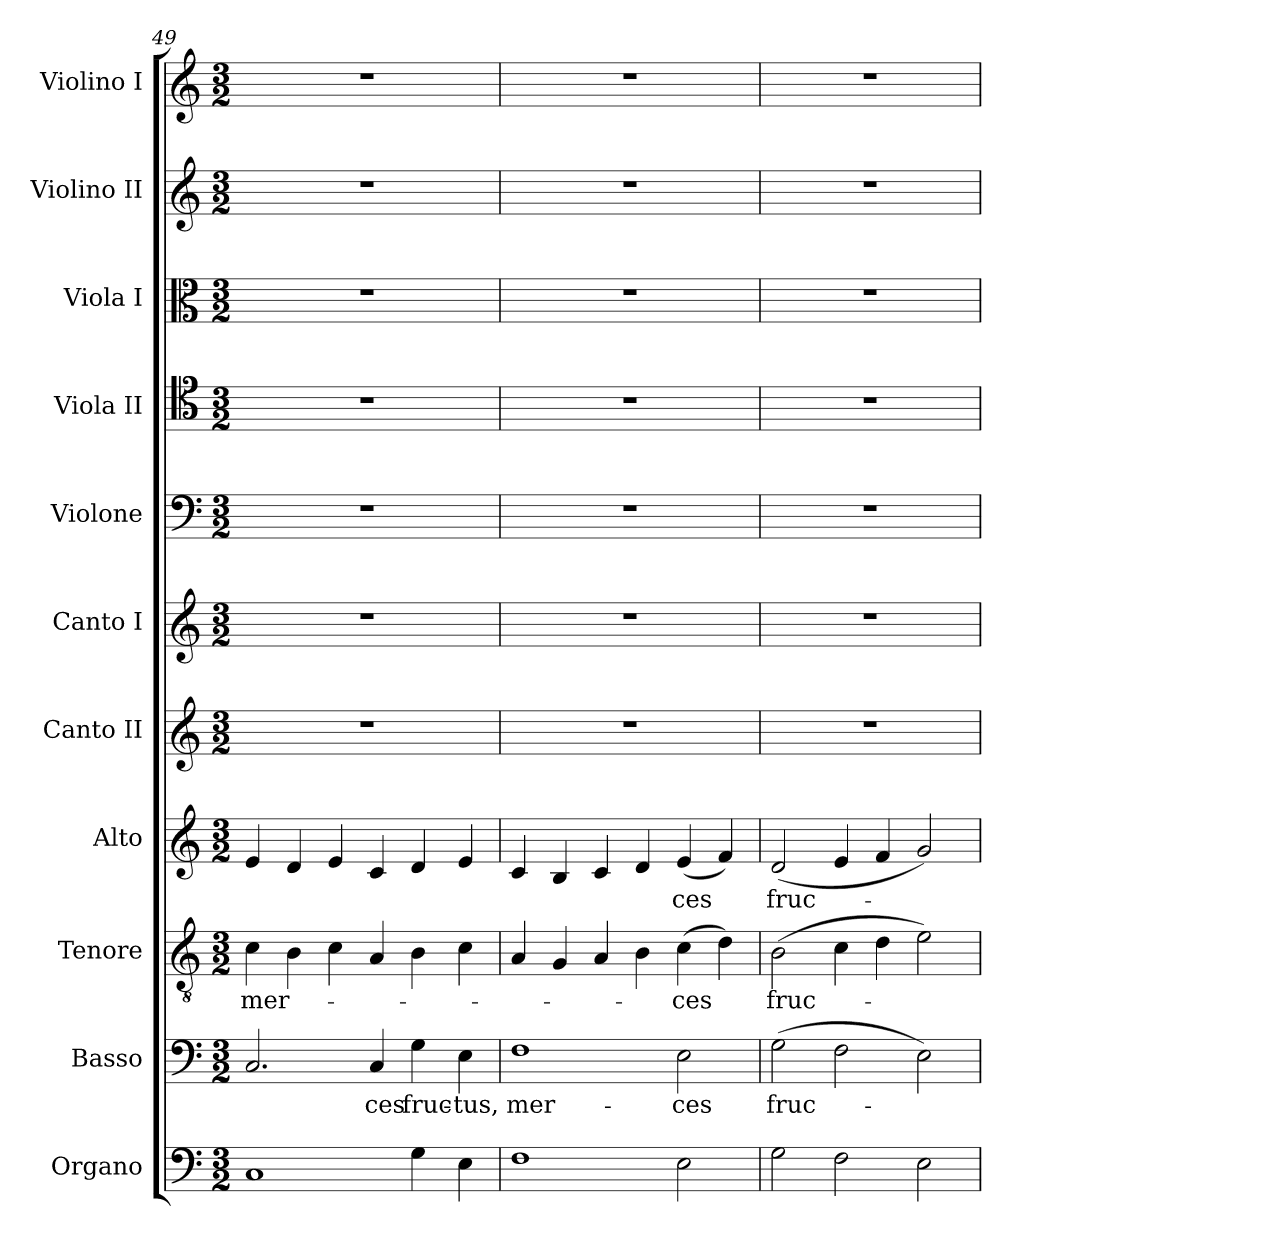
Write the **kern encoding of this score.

**kern	**kern	**text	**kern	**text	**kern	**text	**kern	**kern	**kern	**kern	**kern	**kern	**kern
*part11	*part10	*part10	*part9	*part9	*part8	*part8	*part7	*part6	*part5	*part4	*part3	*part2	*part1
*staff11	*staff10	*staff10	*staff9	*staff9	*staff8	*staff8	*staff7	*staff6	*staff5	*staff4	*staff3	*staff2	*staff1
*I"Organo	*I"Basso	*	*I"Tenore	*	*I"Alto	*	*I"Canto II	*I"Canto I	*I"Violone	*I"Viola II	*I"Viola I	*I"Violino II	*I"Violino I
*I'Org.	*I'B.	*	*I'T.	*	*I'A.	*	*I'C. II	*I'C. I	*I'Vne.	*I'Vla. II	*I'Vla. I	*I'Vl. II	*I'Vl. I
*clefF4	*clefF4	*	*clefGv2	*	*clefG2	*	*clefG2	*clefG2	*clefF4	*clefC4	*clefC3	*clefG2	*clefG2
*	*	*	*ITrd7c12	*	*	*	*	*	*	*	*	*	*
*k[]	*k[]	*	*k[]	*	*k[]	*	*k[]	*k[]	*k[]	*k[]	*k[]	*k[]	*k[]
*C:	*C:	*	*C:	*	*C:	*	*C:	*C:	*C:	*C:	*C:	*C:	*C:
*M3/2	*M3/2	*	*M3/2	*	*M3/2	*	*M3/2	*M3/2	*M3/2	*M3/2	*M3/2	*M3/2	*M3/2
=49	=49	=49	=49	=49	=49	=49	=49	=49	=49	=49	=49	=49	=49
!	!	!	!	!LO:LY:b:color=#000000	!	!	!LO:N:vis=1	!LO:N:vis=1	!LO:N:vis=1	!LO:N:vis=1	!LO:N:vis=1	!LO:N:vis=1	!LO:N:vis=1
1Ci	2.Ci/	.	4Ci\	mer-	4ei/	.	1.r	1.r	1.r	1.r	1.r	1.r	1.r
.	.	.	4BBi\	.	4di/	.	.	.	.	.	.	.	.
.	.	.	4Ci\	.	4ei/	.	.	.	.	.	.	.	.
!	!	!LO:LY:b:color=#000000	!	!	!	!	!	!	!	!	!	!	!
.	4Ci/	-ces	4AAi/	.	4ci/	.	.	.	.	.	.	.	.
!	!	!LO:LY:b:color=#000000	!	!	!	!	!	!	!	!	!	!	!
4Gi\	4Gi\	fruc-	4BBi\	.	4di/	.	.	.	.	.	.	.	.
!	!	!LO:LY:b:color=#000000	!	!	!	!	!	!	!	!	!	!	!
4Ei\	4Ei\	-tus,	4Ci\	.	4ei/	.	.	.	.	.	.	.	.
=50	=50	=50	=50	=50	=50	=50	=50	=50	=50	=50	=50	=50	=50
!	!	!LO:LY:b:color=#000000	!	!	!	!	!LO:N:vis=1	!LO:N:vis=1	!LO:N:vis=1	!LO:N:vis=1	!LO:N:vis=1	!LO:N:vis=1	!LO:N:vis=1
1Fi	1Fi	mer-	4AAi/	.	4ci/	.	1.r	1.r	1.r	1.r	1.r	1.r	1.r
.	.	.	4GGi/	.	4Bi/	.	.	.	.	.	.	.	.
.	.	.	4AAi/	.	4ci/	.	.	.	.	.	.	.	.
.	.	.	4BBi\	.	4di/	.	.	.	.	.	.	.	.
!	!	!LO:LY:b:color=#000000	!	!	!	!	!	!	!	!	!	!	!
!	!	!	!	!LO:LY:b:color=#000000	!	!	!	!	!	!	!	!	!
!	!	!	!	!	!	!LO:LY:b:color=#000000	!	!	!	!	!	!	!
2Ei\	2Ei\	-ces	(4Ci\	-ces	(4ei/	-ces	.	.	.	.	.	.	.
.	.	.	4Di\)	.	4fi/)	.	.	.	.	.	.	.	.
!!LO:PB:g=z
=51	=51	=51	=51	=51	=51	=51	=51	=51	=51	=51	=51	=51	=51
!	!	!LO:LY:b:color=#000000	!	!	!	!	!	!	!	!	!	!	!
!	!	!	!	!LO:LY:b:color=#000000	!	!	!	!	!	!	!	!	!
!	!	!	!	!	!	!LO:LY:b:color=#000000	!LO:N:vis=1	!LO:N:vis=1	!LO:N:vis=1	!LO:N:vis=1	!LO:N:vis=1	!LO:N:vis=1	!LO:N:vis=1
2Gi\	(2Gi\	fruc-	(2BBi\	fruc-	(2di/	fruc-	1.r	1.r	1.r	1.r	1.r	1.r	1.r
2Fi\	2Fi\	.	4Ci\	.	4ei/	.	.	.	.	.	.	.	.
.	.	.	4Di\	.	4fi/	.	.	.	.	.	.	.	.
2Ei\	2Ei\)	.	2Ei\)	.	2gi/)	.	.	.	.	.	.	.	.
=	=	=	=	=	=	=	=	=	=	=	=	=	=
*-	*-	*-	*-	*-	*-	*-	*-	*-	*-	*-	*-	*-	*-
